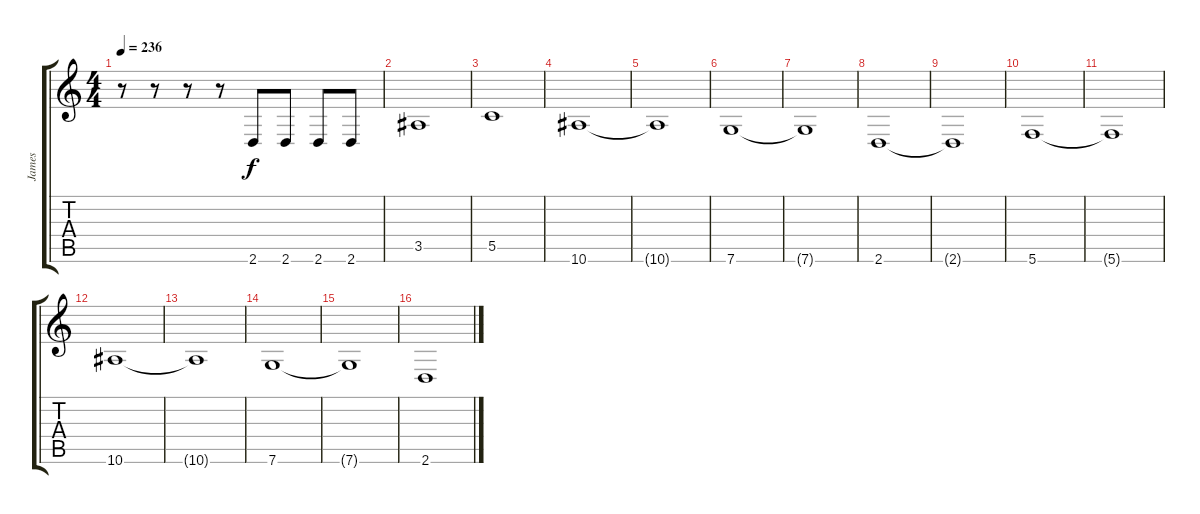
\track ("James" "James") {instrument electricbasspick}
\staff {score tabs}
\tuning (D4 A3 F3 C3 G2 C2) {hide}
\ts (4 4)
\tempo 236
\clef g2
\ks c
r.8{dy f} r.8 r.8 r.8 2.6.8 2.6.8 2.6.8 2.6.8 |
3.5.1 |
5.5.1 |
10.6.1 |
10.6{t}.1 |
7.6.1 |
7.6{t}.1 |
2.6.1 |
2.6{t}.1 |
5.6.1 |
5.6{t}.1 |
10.6.1 |
10.6{t}.1 |
7.6.1 |
7.6{t}.1 |
2.6.1
